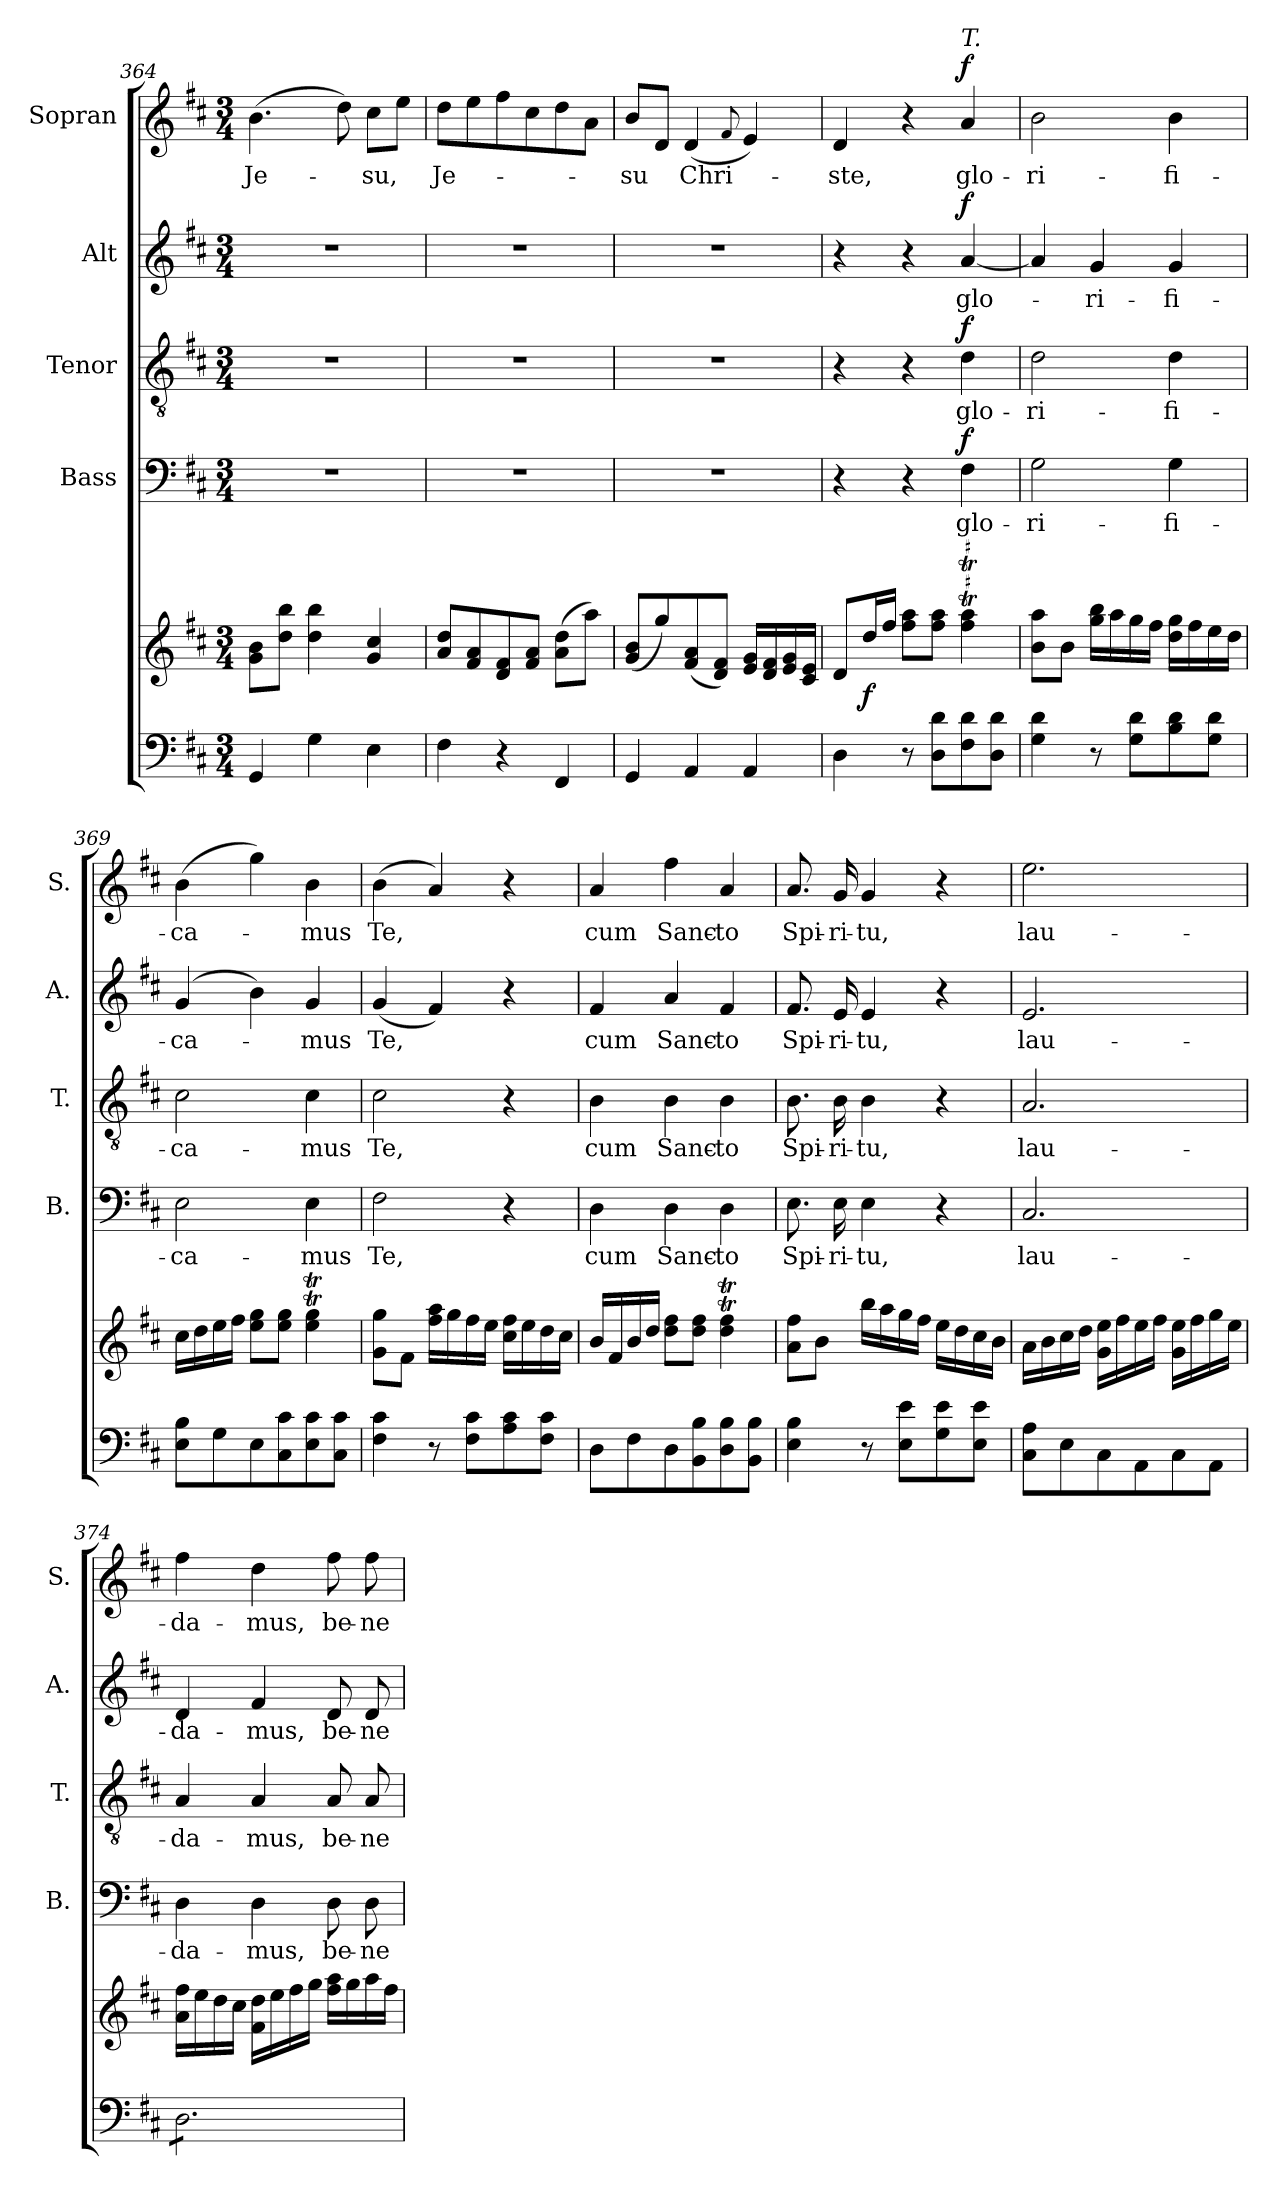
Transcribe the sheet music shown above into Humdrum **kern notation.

**kern	**kern	**dynam	**kern	**text	**dynam	**kern	**text	**dynam	**kern	**text	**dynam	**kern	**text	**dynam
*part5	*part5	*part5	*part4	*part4	*part4	*part3	*part3	*part3	*part2	*part2	*part2	*part1	*part1	*part1
*staff6	*staff5	*staff5/6	*staff4	*staff4	*staff4	*staff3	*staff3	*staff3	*staff2	*staff2	*staff2	*staff1	*staff1	*staff1
*	*	*	*I"Bass	*	*	*I"Tenor	*	*	*I"Alt	*	*	*I"Sopran	*	*
*	*	*	*I'B.	*	*	*I'T.	*	*	*I'A.	*	*	*I'S.	*	*
!!LO:PB:g=z
*clefF4	*clefG2	*	*clefF4	*	*	*clefGv2	*	*	*clefG2	*	*	*clefG2	*	*
*k[f#c#]	*k[f#c#]	*	*k[f#c#]	*	*	*k[f#c#]	*	*	*k[f#c#]	*	*	*k[f#c#]	*	*
*D:	*D:	*	*D:	*	*	*D:	*	*	*D:	*	*	*D:	*	*
*M3/4	*M3/4	*	*M3/4	*	*	*M3/4	*	*	*M3/4	*	*	*M3/4	*	*
=364	=364	=364	=364	=364	=364	=364	=364	=364	=364	=364	=364	=364	=364	=364
!	!	!	!	!	!	!	!	!	!	!	!	!	!LO:LY:b	!
4GG/	8g\ 8b\L	.	2.r	.	.	2.r	.	.	2.r	.	.	(>4.b\	Je-	.
.	8dd\ 8bb\J	.	.	.	.	.	.	.	.	.	.	.	.	.
4G\	4dd\ 4bb\	.	.	.	.	.	.	.	.	.	.	.	.	.
.	.	.	.	.	.	.	.	.	.	.	.	8dd\)	.	.
!	!	!	!	!	!	!	!	!	!	!	!	!	!LO:LY:b	!
4E\	4g/ 4cc#/	.	.	.	.	.	.	.	.	.	.	8cc#\L	-su,	.
.	.	.	.	.	.	.	.	.	.	.	.	8ee\J	.	.
=365	=365	=365	=365	=365	=365	=365	=365	=365	=365	=365	=365	=365	=365	=365
!	!	!	!	!	!	!	!	!	!	!	!	!	!LO:LY:b	!
4F#\	8a/ 8dd/L	.	2.r	.	.	2.r	.	.	2.r	.	.	8dd\L	Je-	.
.	8f#/ 8a/	.	.	.	.	.	.	.	.	.	.	8ee\	.	.
4r	8d/ 8f#/	.	.	.	.	.	.	.	.	.	.	8ff#\	.	.
.	8f#/ 8a/J	.	.	.	.	.	.	.	.	.	.	8cc#\	.	.
4FF#/	(>8a\ 8dd\L	.	.	.	.	.	.	.	.	.	.	8dd\	.	.
.	8aa\J)	.	.	.	.	.	.	.	.	.	.	8a\J	.	.
=366	=366	=366	=366	=366	=366	=366	=366	=366	=366	=366	=366	=366	=366	=366
!	!	!	!	!	!	!	!	!	!	!	!	!	!LO:LY:b	!
4GG/	(<8g/ 8b/L	.	2.r	.	.	2.r	.	.	2.r	.	.	8b/L	-su	.
.	8gg/)	.	.	.	.	.	.	.	.	.	.	8d/J	.	.
!	!	!	!	!	!	!	!	!	!	!	!	!	!LO:LY:b	!
4AA/	(<8f#/ 8a/	.	.	.	.	.	.	.	.	.	.	(<4d/	Chri-	.
.	8d/ 8f#/J)	.	.	.	.	.	.	.	.	.	.	.	.	.
.	.	.	.	.	.	.	.	.	.	.	.	8qqf#/	.	.
4AA/	16e/ 16g/LL	.	.	.	.	.	.	.	.	.	.	4e/)	.	.
.	16d/ 16f#/	.	.	.	.	.	.	.	.	.	.	.	.	.
.	16e/ 16g/	.	.	.	.	.	.	.	.	.	.	.	.	.
.	16c#/ 16e/JJ	.	.	.	.	.	.	.	.	.	.	.	.	.
=367	=367	=367	=367	=367	=367	=367	=367	=367	=367	=367	=367	=367	=367	=367
!	!	!	!	!	!	!	!	!	!	!	!	!	!LO:LY:b	!
4D\	8d/L	.	4r	.	.	4r	.	.	4r	.	.	4d/	-ste,	.
!	!	!LO:DY:b	!	!	!	!	!	!	!	!	!	!	!	!
.	16dd/L	f	.	.	.	.	.	.	.	.	.	.	.	.
.	16ff#/JJ	.	.	.	.	.	.	.	.	.	.	.	.	.
8r	8ff#\ 8aa\L	.	4r	.	.	4r	.	.	4r	.	.	4r	.	.
8D\ 8d\L	8ff#\ 8aa\J	.	.	.	.	.	.	.	.	.	.	.	.	.
!	!	!	!	!	!	!	!	!	!	!	!	!LO:TX:a:i:t=T.	!	!
!	!	!	!	!LO:LY:b	!LO:DY:a	!	!LO:LY:b	!LO:DY:a	!	!LO:LY:b	!LO:DY:a	!	!LO:LY:b	!LO:DY:a
8F#\ 8d\	4ff#\T 4aa\T	.	4F#\	glo-	f	4d\	glo-	f	[4a/	glo-	f	4a/	glo-	f
8D\ 8d\J	.	.	.	.	.	.	.	.	.	.	.	.	.	.
=368	=368	=368	=368	=368	=368	=368	=368	=368	=368	=368	=368	=368	=368	=368
!	!	!	!	!LO:LY:b	!	!	!LO:LY:b	!	!	!	!	!	!LO:LY:b	!
4G\ 4d\	8b\ 8aa\L	.	2G\	-ri-	.	2d\	-ri-	.	4a/]	.	.	2b\	-ri-	.
.	8b\J	.	.	.	.	.	.	.	.	.	.	.	.	.
!	!	!	!	!	!	!	!	!	!	!LO:LY:b	!	!	!	!
8r	16gg\ 16bb\LL	.	.	.	.	.	.	.	4g/	-ri-	.	.	.	.
.	16aa\	.	.	.	.	.	.	.	.	.	.	.	.	.
8G\ 8d\L	16gg\	.	.	.	.	.	.	.	.	.	.	.	.	.
.	16ff#\JJ	.	.	.	.	.	.	.	.	.	.	.	.	.
!	!	!	!	!LO:LY:b	!	!	!LO:LY:b	!	!	!LO:LY:b	!	!	!LO:LY:b	!
8B\ 8d\	16dd\ 16gg\LL	.	4G\	-fi-	.	4d\	-fi-	.	4g/	-fi-	.	4b\	-fi-	.
.	16ff#\	.	.	.	.	.	.	.	.	.	.	.	.	.
8G\ 8d\J	16ee\	.	.	.	.	.	.	.	.	.	.	.	.	.
.	16dd\JJ	.	.	.	.	.	.	.	.	.	.	.	.	.
=369	=369	=369	=369	=369	=369	=369	=369	=369	=369	=369	=369	=369	=369	=369
!	!	!	!	!LO:LY:b	!	!	!LO:LY:b	!	!	!LO:LY:b	!	!	!LO:LY:b	!
8E\ 8B\L	16cc#\LL	.	2E\	-ca-	.	2c#\	-ca-	.	(4g/	-ca-	.	(>4b\	-ca-	.
.	16dd\	.	.	.	.	.	.	.	.	.	.	.	.	.
8G\	16ee\	.	.	.	.	.	.	.	.	.	.	.	.	.
.	16ff#\JJ	.	.	.	.	.	.	.	.	.	.	.	.	.
8E\	8ee\ 8gg\L	.	.	.	.	.	.	.	4b\)	.	.	4gg\)	.	.
8C#\ 8c#\	8ee\ 8gg\J	.	.	.	.	.	.	.	.	.	.	.	.	.
!	!	!	!	!LO:LY:b	!	!	!LO:LY:b	!	!	!LO:LY:b	!	!	!LO:LY:b	!
8E\ 8c#\	4ee\T 4gg\T	.	4E\	-mus	.	4c#\	-mus	.	4g/	-mus	.	4b\	-mus	.
8C#\ 8c#\J	.	.	.	.	.	.	.	.	.	.	.	.	.	.
!!LO:LB:g=z
=370	=370	=370	=370	=370	=370	=370	=370	=370	=370	=370	=370	=370	=370	=370
!	!	!	!	!LO:LY:b	!	!	!LO:LY:b	!	!	!LO:LY:b	!	!	!LO:LY:b	!
4F#\ 4c#\	8g\ 8gg\L	.	2F#\	Te,	.	2c#\	Te,	.	(<4g/	Te,	.	(>4b\	Te,	.
.	8f#\J	.	.	.	.	.	.	.	.	.	.	.	.	.
8r	16ff#\ 16aa\LL	.	.	.	.	.	.	.	4f#/)	.	.	4a/)	.	.
.	16gg\	.	.	.	.	.	.	.	.	.	.	.	.	.
8F#\ 8c#\L	16ff#\	.	.	.	.	.	.	.	.	.	.	.	.	.
.	16ee\JJ	.	.	.	.	.	.	.	.	.	.	.	.	.
8A\ 8c#\	16cc#\ 16ff#\LL	.	4r	.	.	4r	.	.	4r	.	.	4r	.	.
.	16ee\	.	.	.	.	.	.	.	.	.	.	.	.	.
8F#\ 8c#\J	16dd\	.	.	.	.	.	.	.	.	.	.	.	.	.
.	16cc#\JJ	.	.	.	.	.	.	.	.	.	.	.	.	.
=371	=371	=371	=371	=371	=371	=371	=371	=371	=371	=371	=371	=371	=371	=371
!	!	!	!	!LO:LY:b	!	!	!LO:LY:b	!	!	!LO:LY:b	!	!	!LO:LY:b	!
8D\L	16b/LL	.	4D\	cum	.	4B\	cum	.	4f#/	cum	.	4a/	cum	.
.	16f#/	.	.	.	.	.	.	.	.	.	.	.	.	.
8F#\	16b/	.	.	.	.	.	.	.	.	.	.	.	.	.
.	16dd/JJ	.	.	.	.	.	.	.	.	.	.	.	.	.
!	!	!	!	!LO:LY:b	!	!	!LO:LY:b	!	!	!LO:LY:b	!	!	!LO:LY:b	!
8D\	8dd\ 8ff#\L	.	4D\	Sanc-	.	4B\	Sanc-	.	4a/	Sanc-	.	4ff#\	Sanc-	.
8BB\ 8B\	8dd\ 8ff#\J	.	.	.	.	.	.	.	.	.	.	.	.	.
!	!	!	!	!LO:LY:b	!	!	!LO:LY:b	!	!	!LO:LY:b	!	!	!LO:LY:b	!
8D\ 8B\	4dd\T 4ff#\T	.	4D\	-to	.	4B\	-to	.	4f#/	-to	.	4a/	-to	.
8BB\ 8B\J	.	.	.	.	.	.	.	.	.	.	.	.	.	.
=372	=372	=372	=372	=372	=372	=372	=372	=372	=372	=372	=372	=372	=372	=372
!	!	!	!	!LO:LY:b	!	!	!LO:LY:b	!	!	!LO:LY:b	!	!	!LO:LY:b	!
4E\ 4B\	8a\ 8ff#\L	.	8.E\	Spi-	.	8.B\	Spi-	.	8.f#/	Spi-	.	8.a/	Spi-	.
.	8b\J	.	.	.	.	.	.	.	.	.	.	.	.	.
!	!	!	!	!LO:LY:b	!	!	!LO:LY:b	!	!	!LO:LY:b	!	!	!LO:LY:b	!
.	.	.	16E\	-ri-	.	16B\	-ri-	.	16e/	-ri-	.	16g/	-ri-	.
!	!	!	!	!LO:LY:b	!	!	!LO:LY:b	!	!	!LO:LY:b	!	!	!LO:LY:b	!
8r	16bb\LL	.	4E\	-tu,	.	4B\	-tu,	.	4e/	-tu,	.	4g/	-tu,	.
.	16aa\	.	.	.	.	.	.	.	.	.	.	.	.	.
8E\ 8e\L	16gg\	.	.	.	.	.	.	.	.	.	.	.	.	.
.	16ff#\JJ	.	.	.	.	.	.	.	.	.	.	.	.	.
8G\ 8e\	16ee\LL	.	4r	.	.	4r	.	.	4r	.	.	4r	.	.
.	16dd\	.	.	.	.	.	.	.	.	.	.	.	.	.
8E\ 8e\J	16cc#\	.	.	.	.	.	.	.	.	.	.	.	.	.
.	16b\JJ	.	.	.	.	.	.	.	.	.	.	.	.	.
=373	=373	=373	=373	=373	=373	=373	=373	=373	=373	=373	=373	=373	=373	=373
!	!	!	!	!LO:LY:b	!	!	!LO:LY:b	!	!	!LO:LY:b	!	!	!LO:LY:b	!
8C#\ 8A\L	16a\LL	.	2.C#/	lau-	.	2.A/	lau-	.	2.e/	lau-	.	2.ee\	lau-	.
.	16b\	.	.	.	.	.	.	.	.	.	.	.	.	.
8E\	16cc#\	.	.	.	.	.	.	.	.	.	.	.	.	.
.	16dd\JJ	.	.	.	.	.	.	.	.	.	.	.	.	.
8C#\	16g\ 16ee\LL	.	.	.	.	.	.	.	.	.	.	.	.	.
.	16ff#\	.	.	.	.	.	.	.	.	.	.	.	.	.
8AA\	16ee\	.	.	.	.	.	.	.	.	.	.	.	.	.
.	16ff#\JJ	.	.	.	.	.	.	.	.	.	.	.	.	.
8C#\	16g\ 16ee\LL	.	.	.	.	.	.	.	.	.	.	.	.	.
.	16ff#\	.	.	.	.	.	.	.	.	.	.	.	.	.
8AA\J	16gg\	.	.	.	.	.	.	.	.	.	.	.	.	.
.	16ee\JJ	.	.	.	.	.	.	.	.	.	.	.	.	.
=374	=374	=374	=374	=374	=374	=374	=374	=374	=374	=374	=374	=374	=374	=374
!	!	!	!	!LO:LY:b	!	!	!LO:LY:b	!	!	!LO:LY:b	!	!	!LO:LY:b	!
*tremolo	*	*	*	*	*	*	*	*	*	*	*	*	*	*
8D\L	16a\ 16ff#\LL	.	4D\	-da-	.	4A/	-da-	.	4d/	-da-	.	4ff#\	-da-	.
.	16ee\	.	.	.	.	.	.	.	.	.	.	.	.	.
8D\	16dd\	.	.	.	.	.	.	.	.	.	.	.	.	.
.	16cc#\JJ	.	.	.	.	.	.	.	.	.	.	.	.	.
!	!	!	!	!LO:LY:b	!	!	!LO:LY:b	!	!	!LO:LY:b	!	!	!LO:LY:b	!
8D\	16f#\ 16dd\LL	.	4D\	-mus,	.	4A/	-mus,	.	4f#/	-mus,	.	4dd\	-mus,	.
.	16ee\	.	.	.	.	.	.	.	.	.	.	.	.	.
8D\	16ff#\	.	.	.	.	.	.	.	.	.	.	.	.	.
.	16gg\JJ	.	.	.	.	.	.	.	.	.	.	.	.	.
!	!	!	!	!LO:LY:b	!	!	!LO:LY:b	!	!	!LO:LY:b	!	!	!LO:LY:b	!
8D\	16ff#\ 16aa\LL	.	8D\	be-	.	8A/	be-	.	8d/	be-	.	8ff#\	be-	.
.	16gg\	.	.	.	.	.	.	.	.	.	.	.	.	.
!	!	!	!	!LO:LY:b	!	!	!LO:LY:b	!	!	!LO:LY:b	!	!	!LO:LY:b	!
8D\J	16aa\	.	8D\	-ne-	.	8A/	-ne-	.	8d/	-ne-	.	8ff#\	-ne-	.
*Xtremolo	*	*	*	*	*	*	*	*	*	*	*	*	*	*
.	16ff#\JJ	.	.	.	.	.	.	.	.	.	.	.	.	.
=	=	=	=	=	=	=	=	=	=	=	=	=	=	=
*-	*-	*-	*-	*-	*-	*-	*-	*-	*-	*-	*-	*-	*-	*-
